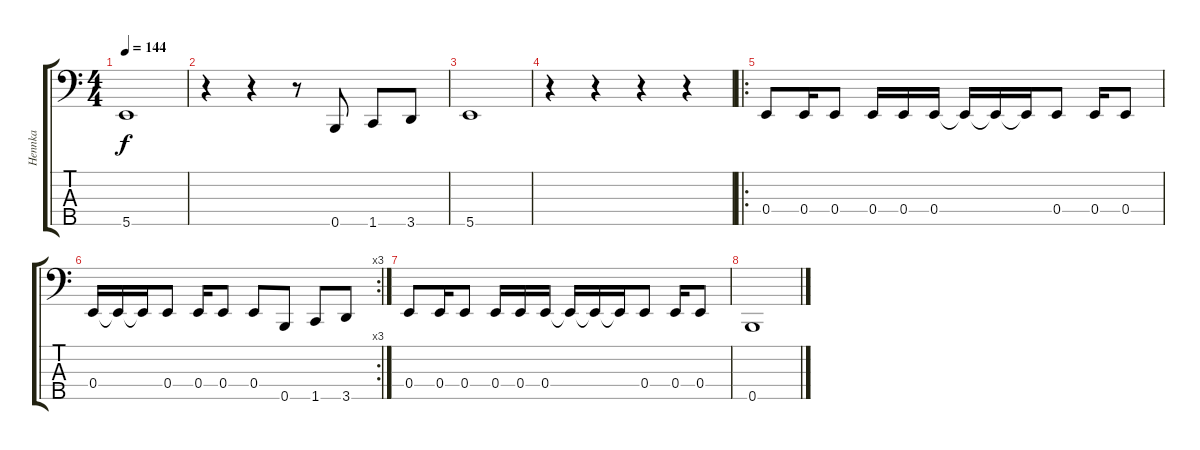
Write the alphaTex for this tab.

\track ("Hennka" "Hennka") {instrument electricbasspick}
\staff {score tabs}
\tuning (G2 D2 A1 E1 B0) {hide}
\ts (4 4)
\tempo 144
\clef f4
\ks c
5.5.1{dy f} |
r.4 r.4 r.8 0.5.8 1.5.8 3.5.8 |
5.5.1 |
r.4 r.4 r.4 r.4 |
\ro
0.4.8 0.4.16 0.4.8 0.4.16 0.4.16 0.4.16 0.4{t}.16 0.4{t}.16 0.4{t}.16 0.4.8 0.4.16 0.4.8 |
\rc 3
0.4.16 0.4{t}.16 0.4{t}.16 0.4.8 0.4.16 0.4.8 0.4.8 0.5.8 1.5.8 3.5.8 |
0.4.8 0.4.16 0.4.8 0.4.16 0.4.16 0.4.16 0.4{t}.16 0.4{t}.16 0.4{t}.16 0.4.8 0.4.16 0.4.8 |
0.5.1
